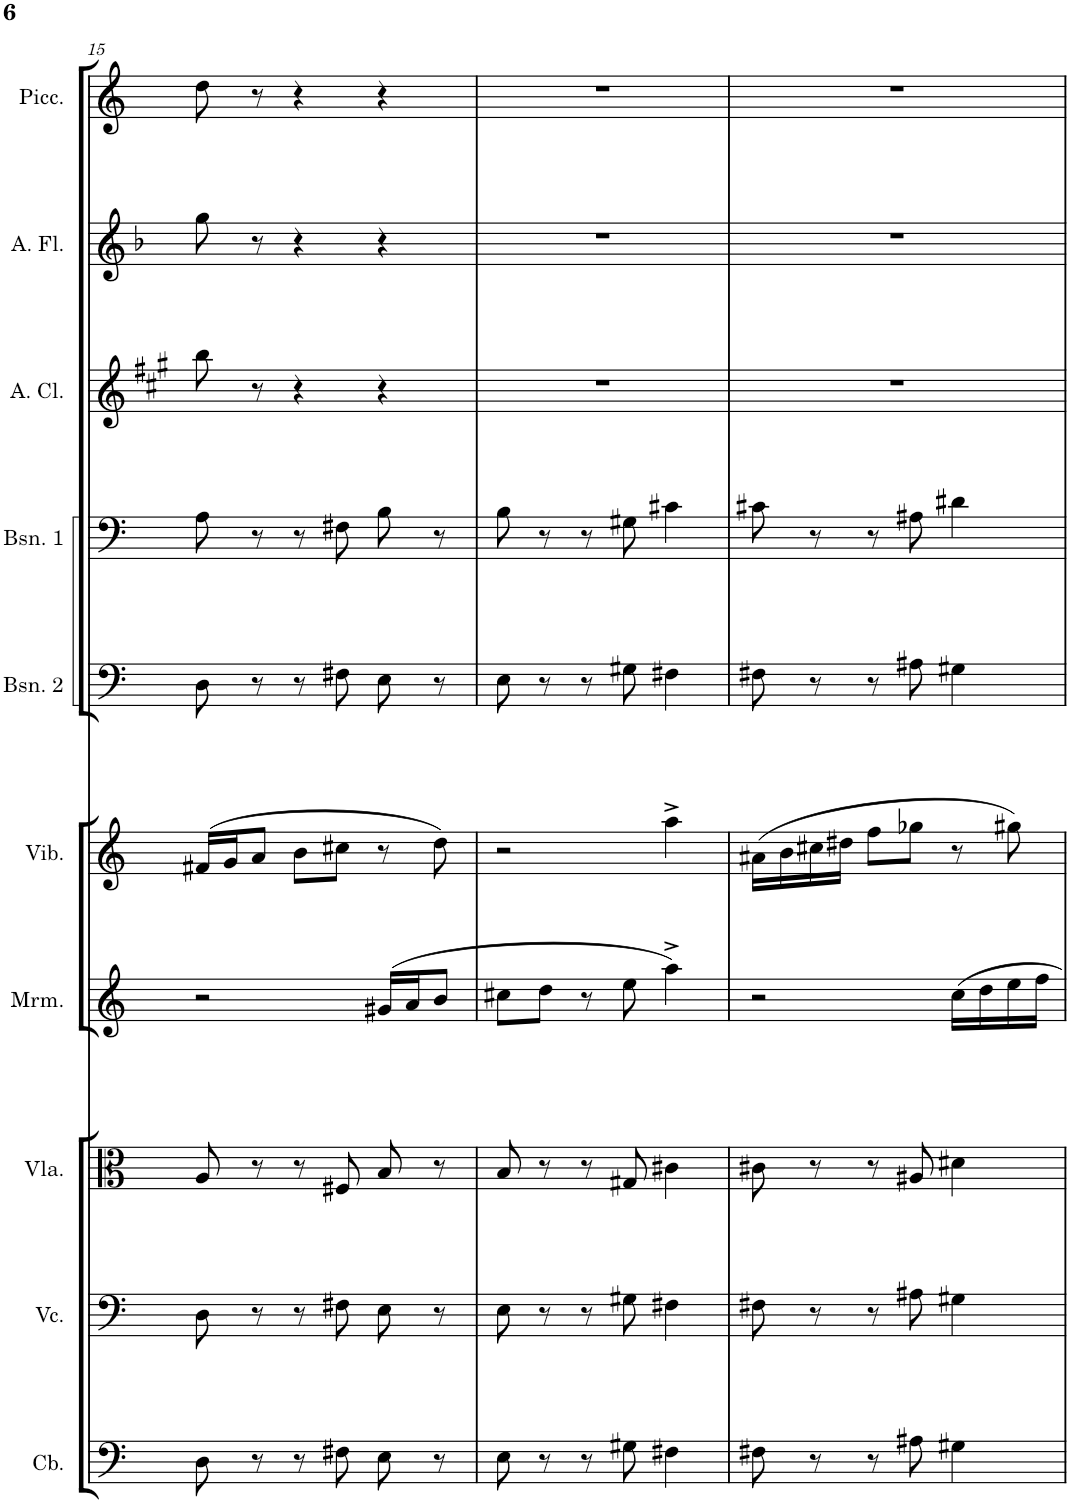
**kern	**kern	**kern	**kern	**kern	**kern	**kern	**kern	**kern	**kern
*part10	*part9	*part8	*part7	*part6	*part5	*part4	*part3	*part2	*part1
*staff10	*staff9	*staff8	*staff7	*staff6	*staff5	*staff4	*staff3	*staff2	*staff1
*I"Contrabass	*I"Violoncello	*I"Viola	*I"Marimba	*I"Vibraphone	*I"Bassoon 2	*I"Bassoon 1	*I"Alto Clarinet	*I"Alto Flute	*I"Piccolo
*I'Cb.	*I'Vc.	*I'Vla.	*I'Mrm.	*I'Vib.	*I'Bsn. 2	*I'Bsn. 1	*I'A. Cl.	*I'A. Fl.	*I'Picc.
!!LO:PB:g=z
*clefF4	*clefF4	*clefC3	*clefG2	*clefG2	*clefF4	*clefF4	*clefG2	*clefG2	*clefG2
*Trd7c12	*	*	*	*	*	*	*Trd5c9	*Trd3c5	*Trd-7c-12
*k[]	*k[]	*k[]	*k[]	*k[]	*k[]	*k[]	*k[f#c#g#]	*k[b-]	*k[]
*M3/4	*M3/4	*M3/4	*M3/4	*M3/4	*M3/4	*M3/4	*M3/4	*M3/4	*M3/4
=15	=15	=15	=15	=15	=15	=15	=15	=15	=15
8D\	8D\	8A/	2r	(16f#X/LL	8D\	8A\	8bb\	8gg\	8dd\
.	.	.	.	16g/J	.	.	.	.	.
8r	8r	8r	.	8a/J	8r	8r	8r	8r	8r
8r	8r	8r	.	8b\L	8r	8r	4r	4r	4r
8F#X\	8F#X\	8F#X/	.	8cc#X\J	8F#X\	8F#X\	.	.	.
8E\	8E\	8B/	(16g#X/LL	8r	8E\	8B\	4r	4r	4r
.	.	.	16a/J	.	.	.	.	.	.
8r	8r	8r	8b/J	8dd\)	8r	8r	.	.	.
=16	=16	=16	=16	=16	=16	=16	=16	=16	=16
8E\	8E\	8B/	8cc#X\L	2r	8E\	8B\	2.r	2.r	2.r
8r	8r	8r	8dd\J	.	8r	8r	.	.	.
8r	8r	8r	8r	.	8r	8r	.	.	.
8G#X\	8G#X\	8G#X/	8ee\	.	8G#X\	8G#X\	.	.	.
4F#X\	4F#X\	4c#X\	4aa^\)	4aa^\	4F#X\	4c#X\	.	.	.
=17	=17	=17	=17	=17	=17	=17	=17	=17	=17
8F#X\	8F#X\	8c#X\	2r	(16a#X\LL	8F#X\	8c#X\	2.r	2.r	2.r
.	.	.	.	16b\	.	.	.	.	.
8r	8r	8r	.	16cc#X\	8r	8r	.	.	.
.	.	.	.	16dd#X\JJ	.	.	.	.	.
8r	8r	8r	.	8ff\L	8r	8r	.	.	.
8A#X\	8A#X\	8A#X/	.	8gg-X\J	8A#X\	8A#X\	.	.	.
4G#X\	4G#X\	4d#X\	16cc\LL	8r	4G#X\	4d#X\	.	.	.
.	.	.	16dd\	.	.	.	.	.	.
.	.	.	16ee\	8gg#X\)	.	.	.	.	.
.	.	.	16ff\JJ	.	.	.	.	.	.
=	=	=	=	=	=	=	=	=	=
*-	*-	*-	*-	*-	*-	*-	*-	*-	*-
